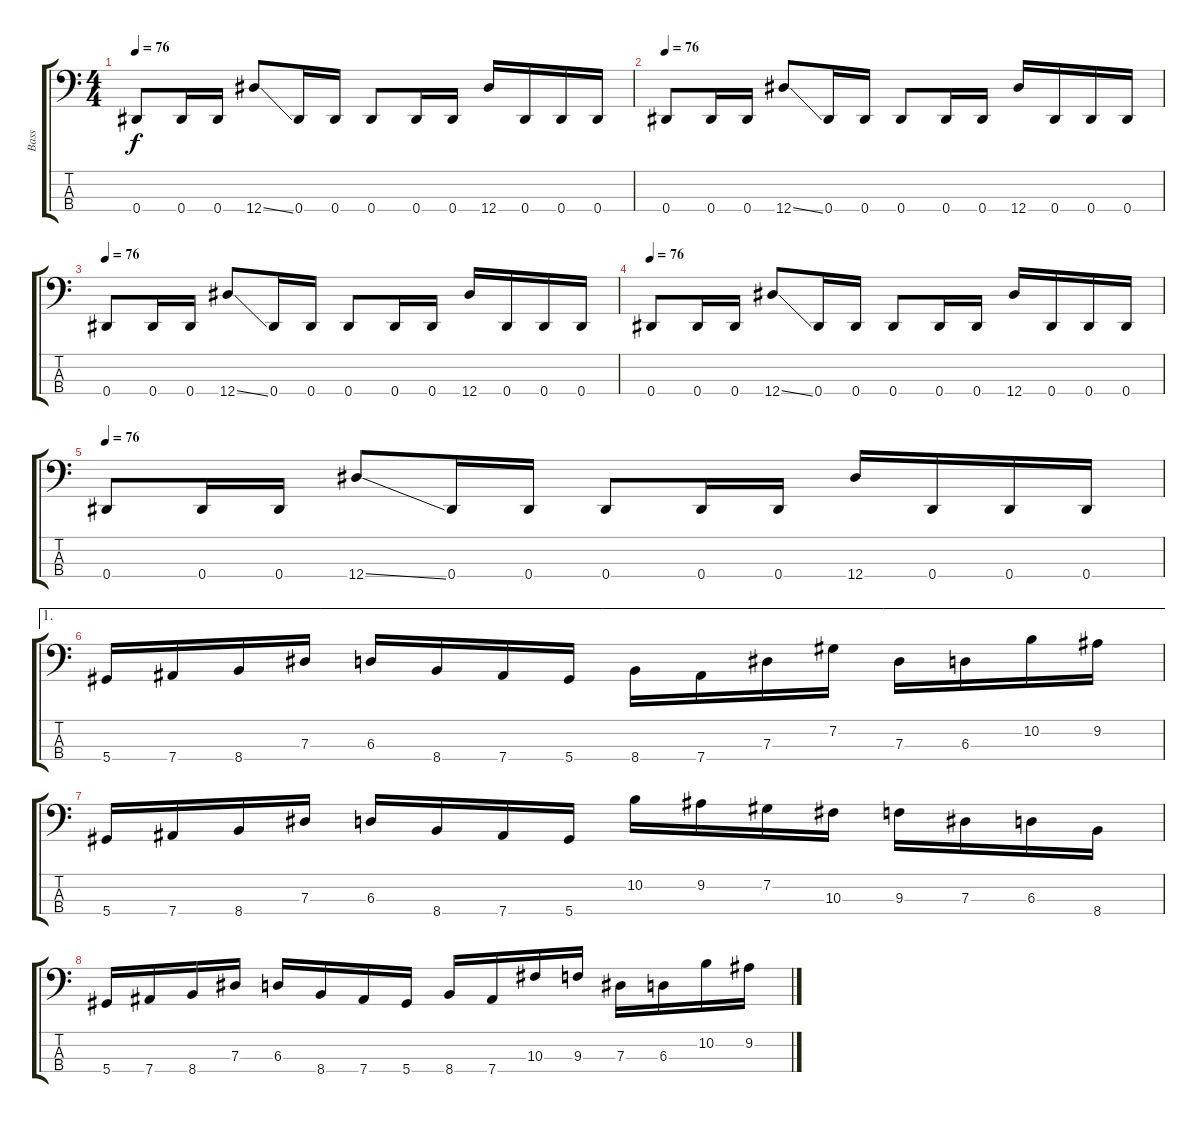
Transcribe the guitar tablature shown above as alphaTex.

\track ("Bass" "Bass") {instrument electricbassfinger}
\staff {score tabs}
\tuning (Gb2 Db2 Ab1 Eb1) {hide}
\ts (4 4)
\tempo 76
\clef f4
\ks c
0.4.8{dy f} 0.4.16 0.4.16 12.4{ss}.8 0.4.16 0.4.16 0.4.8 0.4.16 0.4.16 12.4.16 0.4.16 0.4.16 0.4.16 |
\tempo 76
0.4.8 0.4.16 0.4.16 12.4{ss}.8 0.4.16 0.4.16 0.4.8 0.4.16 0.4.16 12.4.16 0.4.16 0.4.16 0.4.16 |
\tempo 76
0.4.8 0.4.16 0.4.16 12.4{ss}.8 0.4.16 0.4.16 0.4.8 0.4.16 0.4.16 12.4.16 0.4.16 0.4.16 0.4.16 |
\tempo 76
0.4.8 0.4.16 0.4.16 12.4{ss}.8 0.4.16 0.4.16 0.4.8 0.4.16 0.4.16 12.4.16 0.4.16 0.4.16 0.4.16 |
\tempo 76
0.4.8 0.4.16 0.4.16 12.4{ss}.8 0.4.16 0.4.16 0.4.8 0.4.16 0.4.16 12.4.16 0.4.16 0.4.16 0.4.16 |
\ae 1
5.4.16 7.4.16 8.4.16 7.3.16 6.3.16 8.4.16 7.4.16 5.4.16 8.4.16 7.4.16 7.3.16 7.2.16 7.3.16 6.3.16 10.2.16 9.2.16 |
5.4.16 7.4.16 8.4.16 7.3.16 6.3.16 8.4.16 7.4.16 5.4.16 10.2.16 9.2.16 7.2.16 10.3.16 9.3.16 7.3.16 6.3.16 8.4.16 |
5.4.16 7.4.16 8.4.16 7.3.16 6.3.16 8.4.16 7.4.16 5.4.16 8.4.16 7.4.16 10.3.16 9.3.16 7.3.16 6.3.16 10.2.16 9.2.16
